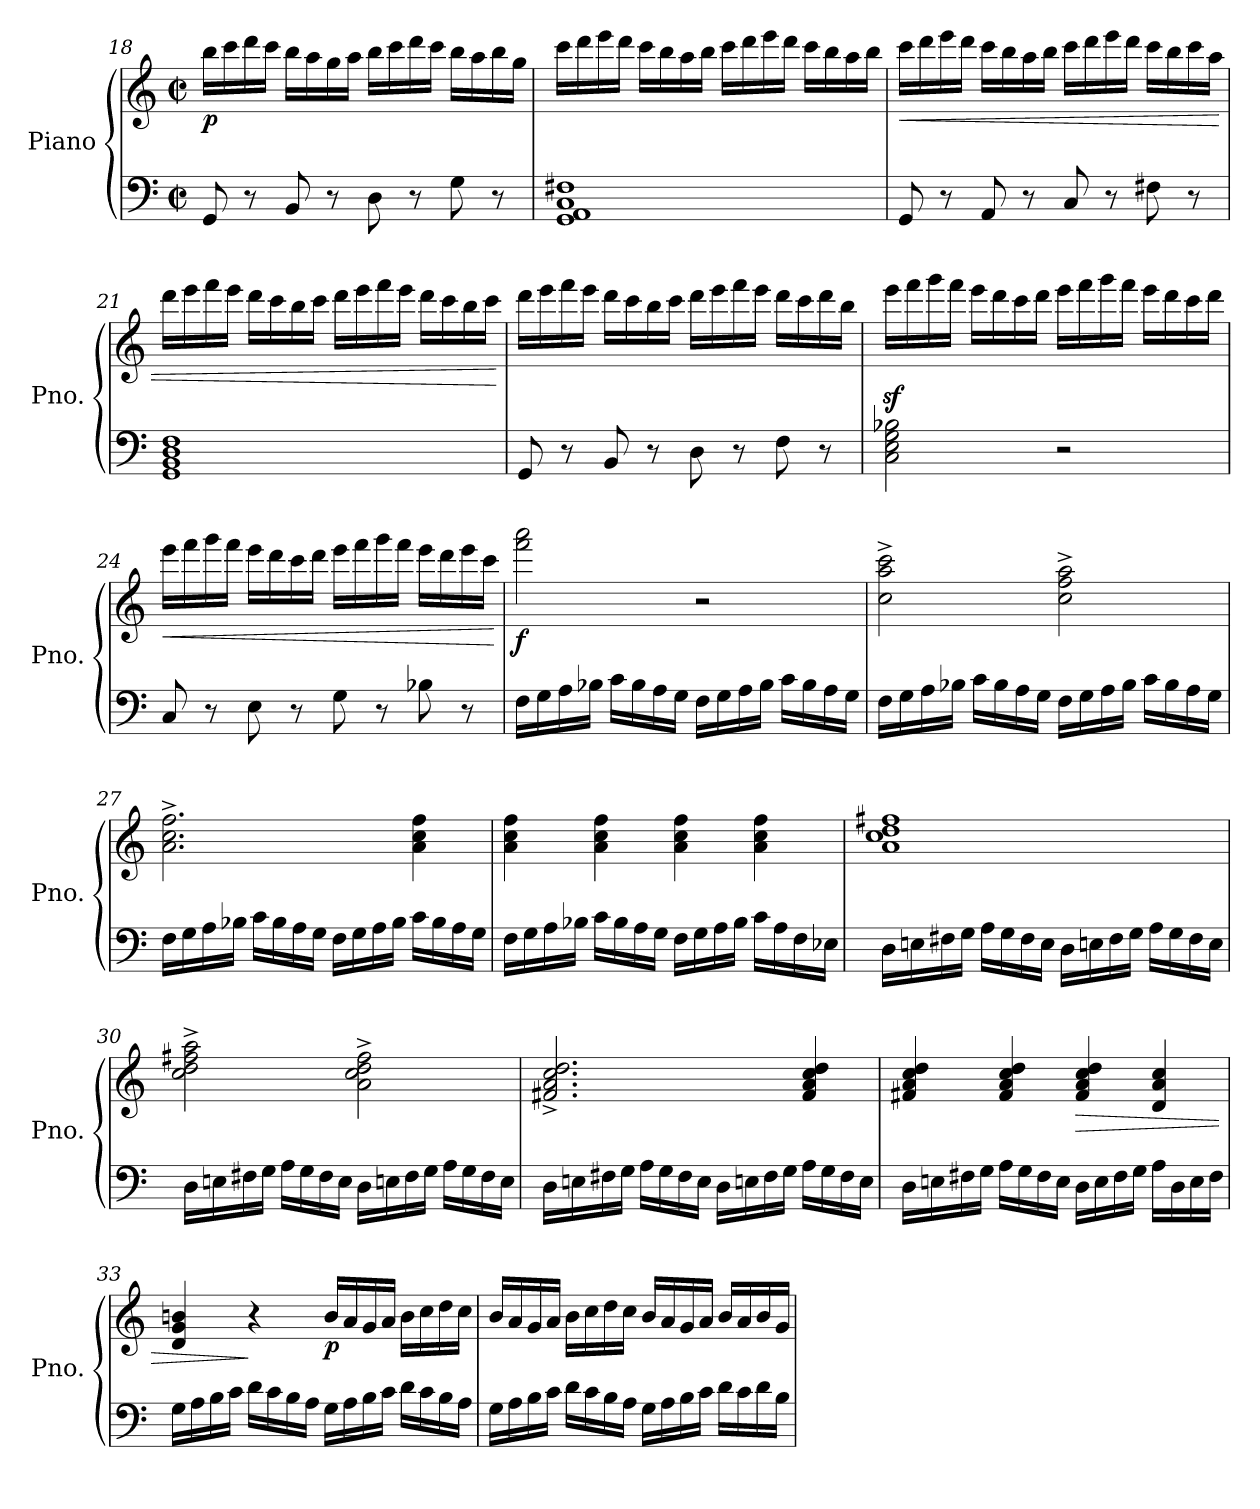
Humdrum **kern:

**kern	**kern	**dynam
*part1	*part1	*part1
*staff2	*staff1	*staff1/2
*I"Piano	*	*
*I'Pno.	*	*
*clefF4	*clefG2	*
*k[]	*k[]	*
*M2/2	*M2/2	*
*met(c|)	*met(c|)	*
=18	=18	=18
!	!	!LO:DY:b
8GG/	16bb\LL	p
.	16ccc\	.
8r	16ddd\	.
.	16ccc\JJ	.
8BB/	16bb\LL	.
.	16aa\	.
8r	16gg\	.
.	16aa\JJ	.
8D\	16bb\LL	.
.	16ccc\	.
8r	16ddd\	.
.	16ccc\JJ	.
8G\	16bb\LL	.
.	16aa\	.
8r	16bb\	.
.	16gg\JJ	.
!!LO:LB:g=z
=19	=19	=19
1GG 1AA 1C 1F#X	16ccc\LL	.
.	16ddd\	.
.	16eee\	.
.	16ddd\JJ	.
.	16ccc\LL	.
.	16bb\	.
.	16aa\	.
.	16bb\JJ	.
.	16ccc\LL	.
.	16ddd\	.
.	16eee\	.
.	16ddd\JJ	.
.	16ccc\LL	.
.	16bb\	.
.	16aa\	.
.	16bb\JJ	.
=20	=20	=20
!	!	!LO:HP:b
8GG/	16ccc\LL	<
.	16ddd\	.
8r	16eee\	.
.	16ddd\JJ	.
8AA/	16ccc\LL	.
.	16bb\	.
8r	16aa\	.
.	16bb\JJ	.
8C/	16ccc\LL	.
.	16ddd\	.
8r	16eee\	.
.	16ddd\JJ	.
8F#X\	16ccc\LL	.
.	16bb\	.
8r	16ccc\	.
.	16aa\JJ	.
=21	=21	=21
1GG 1BB 1D 1F	16ddd\LL	.
.	16eee\	.
.	16fff\	.
.	16eee\JJ	.
.	16ddd\LL	.
.	16ccc\	.
.	16bb\	.
.	16ccc\JJ	.
.	16ddd\LL	.
.	16eee\	.
.	16fff\	.
.	16eee\JJ	.
.	16ddd\LL	.
.	16ccc\	.
.	16bb\	.
.	16ccc\JJ	.
.	.	[
!!LO:PB:g=z
=22	=22	=22
8GG/	16ddd\LL	.
.	16eee\	.
8r	16fff\	.
.	16eee\JJ	.
8BB/	16ddd\LL	.
.	16ccc\	.
8r	16bb\	.
.	16ccc\JJ	.
8D\	16ddd\LL	.
.	16eee\	.
8r	16fff\	.
.	16eee\JJ	.
8F\	16ddd\LL	.
.	16ccc\	.
8r	16ddd\	.
.	16bb\JJ	.
=23	=23	=23
2C\ 2E\ 2G\ 2B-X\	16eeez<\LL	.
.	16fff\	.
.	16ggg\	.
.	16fff\JJ	.
.	16eee\LL	.
.	16ddd\	.
.	16ccc\	.
.	16ddd\JJ	.
2r	16eee\LL	.
.	16fff\	.
.	16ggg\	.
.	16fff\JJ	.
.	16eee\LL	.
.	16ddd\	.
.	16ccc\	.
.	16ddd\JJ	.
=24	=24	=24
!	!	!LO:HP:b
8C/	16eee\LL	<
.	16fff\	.
8r	16ggg\	.
.	16fff\JJ	.
8E\	16eee\LL	.
.	16ddd\	.
8r	16ccc\	.
.	16ddd\JJ	.
8G\	16eee\LL	.
.	16fff\	.
8r	16ggg\	.
.	16fff\JJ	.
8B-X\	16eee\LL	.
.	16ddd\	.
8r	16eee\	.
.	16ccc\JJ	.
.	.	[
!!LO:LB:g=z
=25	=25	=25
!	!	!LO:DY:b
16F\LL	2fff\ 2aaa\	f
16G\	.	.
16A\	.	.
16B-X\JJ	.	.
16c\LL	.	.
16B-\	.	.
16A\	.	.
16G\JJ	.	.
16F\LL	2r	.
16G\	.	.
16A\	.	.
16B-\JJ	.	.
16c\LL	.	.
16B-\	.	.
16A\	.	.
16G\JJ	.	.
=26	=26	=26
16F\LL	2cc\^ 2aa\^ 2ccc\^	.
16G\	.	.
16A\	.	.
16B-X\JJ	.	.
16c\LL	.	.
16B-\	.	.
16A\	.	.
16G\JJ	.	.
16F\LL	2cc\^ 2ff\^ 2aa\^	.
16G\	.	.
16A\	.	.
16B-\JJ	.	.
16c\LL	.	.
16B-\	.	.
16A\	.	.
16G\JJ	.	.
=27	=27	=27
16F\LL	2.a\^ 2.cc\^ 2.ff\^	.
16G\	.	.
16A\	.	.
16B-X\JJ	.	.
16c\LL	.	.
16B-\	.	.
16A\	.	.
16G\JJ	.	.
16F\LL	.	.
16G\	.	.
16A\	.	.
16B-\JJ	.	.
16c\LL	4a\ 4cc\ 4ff\	.
16B-\	.	.
16A\	.	.
16G\JJ	.	.
!!LO:LB:g=z
=28	=28	=28
16F\LL	4a\ 4cc\ 4ff\	.
16G\	.	.
16A\	.	.
16B-X\JJ	.	.
16c\LL	4a\ 4cc\ 4ff\	.
16B-\	.	.
16A\	.	.
16G\JJ	.	.
16F\LL	4a\ 4cc\ 4ff\	.
16G\	.	.
16A\	.	.
16B-\JJ	.	.
16c\LL	4a\ 4cc\ 4ff\	.
16A\	.	.
16F\	.	.
16E-X\JJ	.	.
=29	=29	=29
16D\LL	1a 1cc 1dd 1ff#X	.
16En\	.	.
16F#X\	.	.
16G\JJ	.	.
16A\LL	.	.
16G\	.	.
16F#\	.	.
16E\JJ	.	.
16D\LL	.	.
16En\	.	.
16F#\	.	.
16G\JJ	.	.
16A\LL	.	.
16G\	.	.
16F#\	.	.
16E\JJ	.	.
=30	=30	=30
16D\LL	2cc\^ 2dd\^ 2ff#X\^ 2aa\^	.
16En\	.	.
16F#X\	.	.
16G\JJ	.	.
16A\LL	.	.
16G\	.	.
16F#\	.	.
16E\JJ	.	.
16D\LL	2a\^ 2cc\^ 2dd\^ 2ff#\^	.
16En\	.	.
16F#\	.	.
16G\JJ	.	.
16A\LL	.	.
16G\	.	.
16F#\	.	.
16E\JJ	.	.
!!LO:LB:g=z
=31	=31	=31
16D\LL	2.f#X/^ 2.a/^ 2.cc/^ 2.dd/^	.
16En\	.	.
16F#X\	.	.
16G\JJ	.	.
16A\LL	.	.
16G\	.	.
16F#\	.	.
16E\JJ	.	.
16D\LL	.	.
16En\	.	.
16F#\	.	.
16G\JJ	.	.
16A\LL	4f#/ 4a/ 4cc/ 4dd/	.
16G\	.	.
16F#\	.	.
16E\JJ	.	.
=32	=32	=32
16D\LL	4f#X/ 4a/ 4cc/ 4dd/	.
16En\	.	.
16F#X\	.	.
16G\JJ	.	.
16A\LL	4f#/ 4a/ 4cc/ 4dd/	.
16G\	.	.
16F#\	.	.
16E\JJ	.	.
!	!	!LO:HP:b
16D\LL	4f#/ 4a/ 4cc/ 4dd/	>
16E\	.	.
16F#\	.	.
16G\JJ	.	.
16A\LL	4d/ 4a/ 4cc/	.
16D\	.	.
16E\	.	.
16F#\JJ	.	.
=33	=33	=33
16G\LL	4d/ 4g/ 4bn/	.
16A\	.	.
16B\	.	.
16c\JJ	.	.
16d\LL	4r	]
16c\	.	.
16B\	.	.
16A\JJ	.	.
!	!	!LO:DY:b
16G\LL	16b/LL	p
16A\	16a/	.
16B\	16g/	.
16c\JJ	16a/JJ	.
16d\LL	16b\LL	.
16c\	16cc\	.
16B\	16dd\	.
16A\JJ	16cc\JJ	.
!!LO:LB:g=z
=34	=34	=34
16G\LL	16b/LL	.
16A\	16a/	.
16B\	16g/	.
16c\JJ	16a/JJ	.
16d\LL	16b\LL	.
16c\	16cc\	.
16B\	16dd\	.
16A\JJ	16cc\JJ	.
16G\LL	16b/LL	.
16A\	16a/	.
16B\	16g/	.
16c\JJ	16a/JJ	.
16d\LL	16b/LL	.
16c\	16a/	.
16d\	16b/	.
16B\JJ	16g/JJ	.
=	=	=
*-	*-	*-
